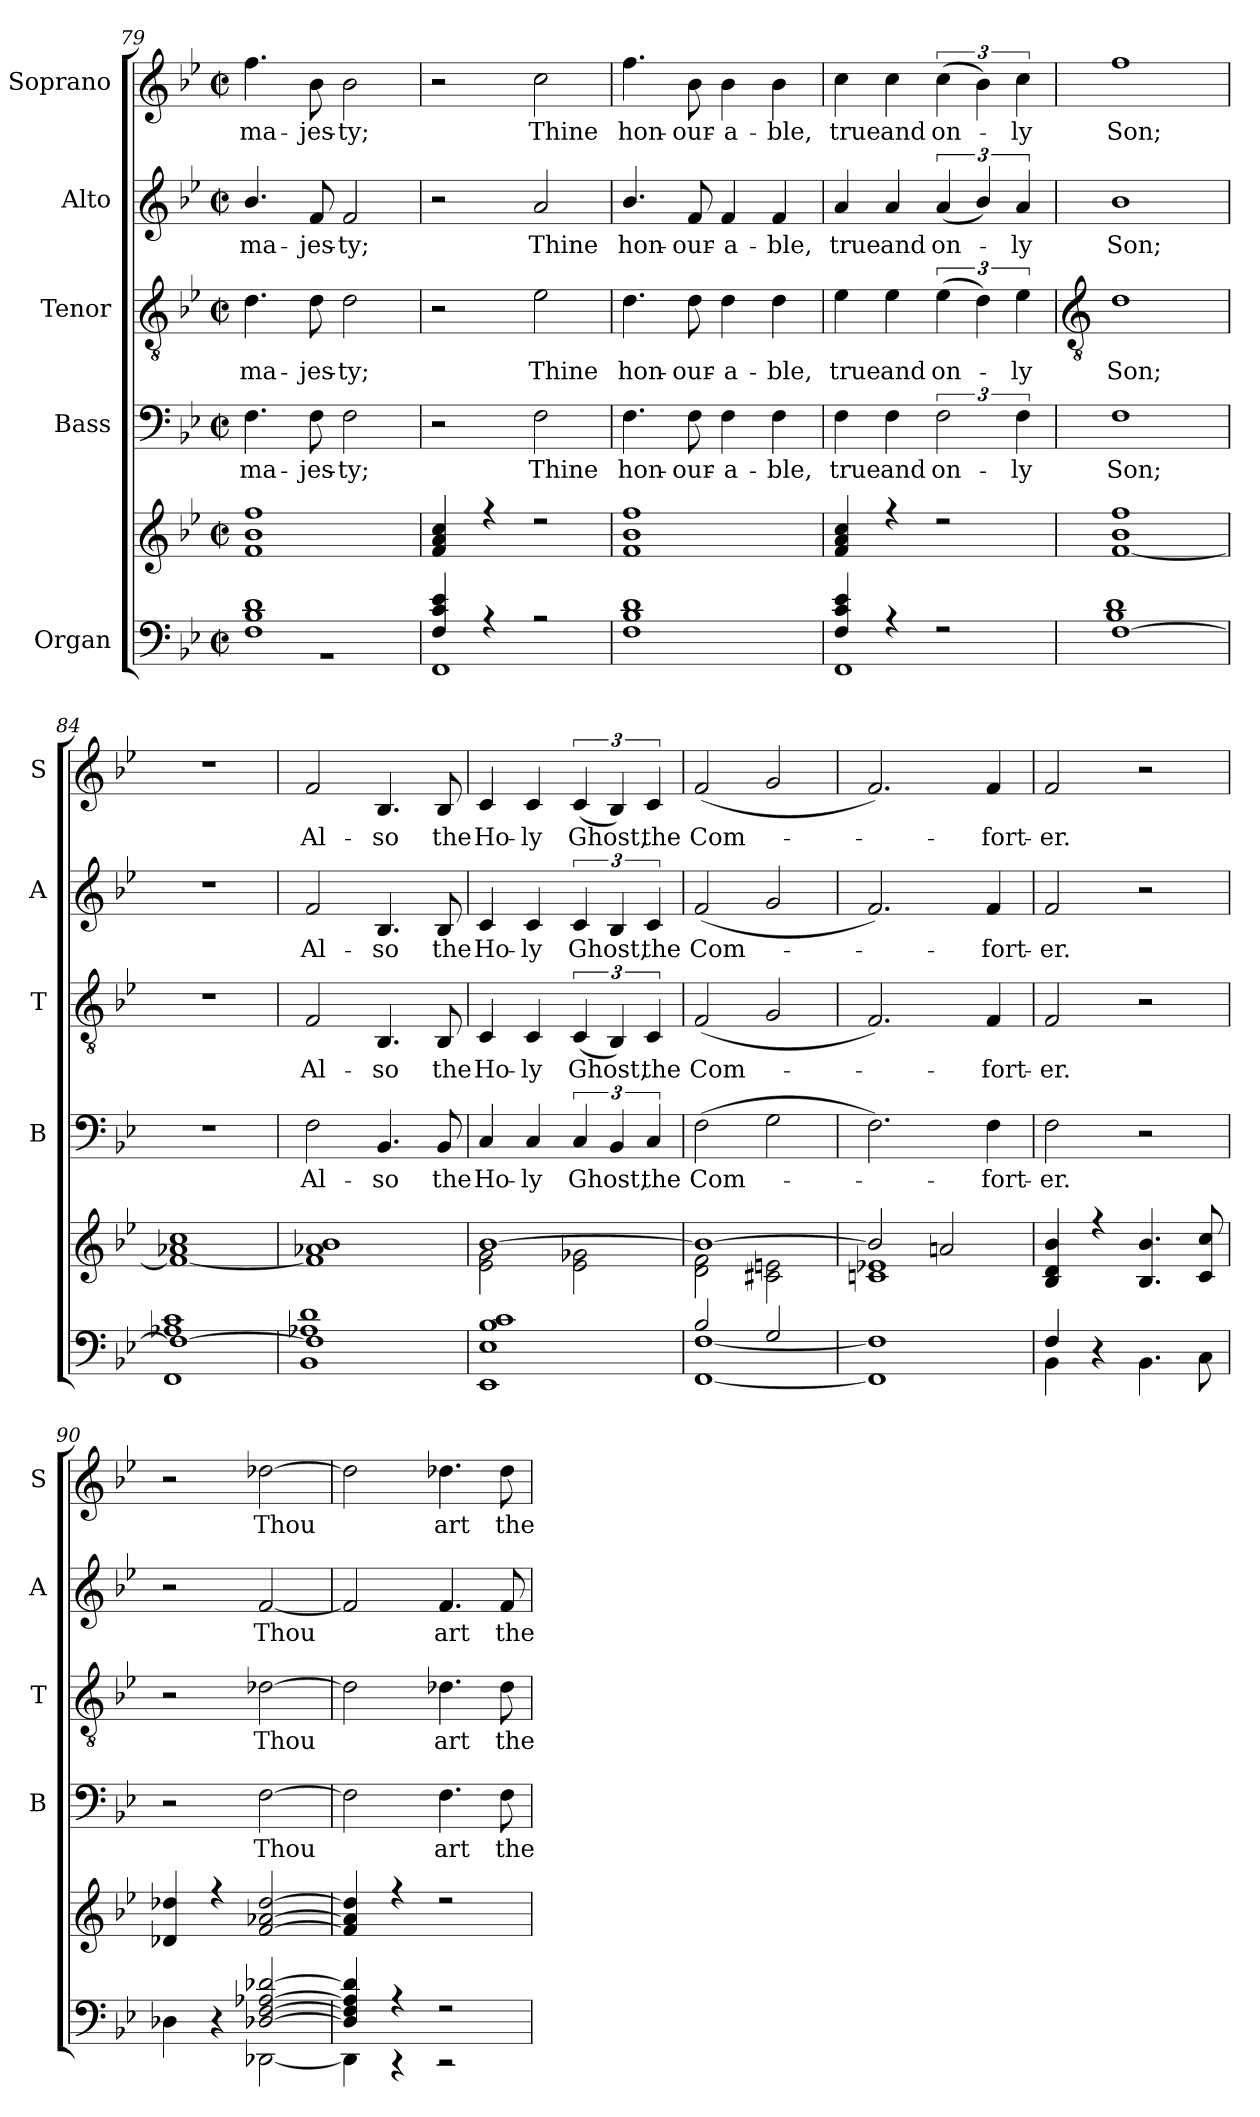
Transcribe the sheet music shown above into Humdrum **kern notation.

**kern	**kern	**kern	**text	**kern	**text	**kern	**text	**kern	**text
*part5	*part5	*part4	*part4	*part3	*part3	*part2	*part2	*part1	*part1
*staff6	*staff5	*staff4	*staff4	*staff3	*staff3	*staff2	*staff2	*staff1	*staff1
*I"Organ	*	*I"Bass	*	*I"Tenor	*	*I"Alto	*	*I"Soprano	*
*	*	*I'B	*	*I'T	*	*I'A	*	*I'S	*
*clefF4	*clefG2	*clefF4	*	*clefGv2	*	*clefG2	*	*clefG2	*
*k[b-e-]	*k[b-e-]	*k[b-e-]	*	*k[b-e-]	*	*k[b-e-]	*	*k[b-e-]	*
*B-:	*B-:	*B-:	*	*B-:	*	*B-:	*	*B-:	*
*M2/2	*M2/2	*M2/2	*	*M2/2	*	*M2/2	*	*M2/2	*
*met(c|)	*met(c|)	*met(c|)	*	*met(c|)	*	*met(c|)	*	*met(c|)	*
=79	=79	=79	=79	=79	=79	=79	=79	=79	=79
*^	*^	*	*	*	*	*	*	*	*
!	!	!	!	!	!LO:LY:b	!	!LO:LY:b	!	!LO:LY:b	!	!LO:LY:b
1F/ 1B-/ 1d/	1r	1f 1b- 1ff	1ryy	4.F	ma-	4.d	ma-	4.b-/	ma-	4.ff	ma-
!	!	!	!	!	!LO:LY:b	!	!LO:LY:b	!	!LO:LY:b	!	!LO:LY:b
.	.	.	.	8F	-jes-	8d	-jes-	8f	-jes-	8b-	-jes-
!	!	!	!	!	!LO:LY:b	!	!LO:LY:b	!	!LO:LY:b	!	!LO:LY:b
.	.	.	.	2F	-ty;	2d	-ty;	2f	-ty;	2b-	-ty;
=80	=80	=80	=80	=80	=80	=80	=80	=80	=80	=80	=80
4F/ 4c/ 4e-/	1FF\	4f 4a 4cc	1ryy	2r	.	2r	.	2r	.	2r	.
4r	.	4r	.	.	.	.	.	.	.	.	.
!	!	!	!	!	!LO:LY:b	!	!LO:LY:b	!	!LO:LY:b	!	!LO:LY:b
2r	.	2r	.	2F	Thine	2e-	Thine	2a	Thine	2cc	Thine
=81	=81	=81	=81	=81	=81	=81	=81	=81	=81	=81	=81
!	!	!	!	!	!LO:LY:b	!	!LO:LY:b	!	!LO:LY:b	!	!LO:LY:b
1B-/ 1d/	1F\	1f 1b- 1ff	1ryy	4.F	hon-	4.d	hon-	4.b-/	hon-	4.ff	hon-
!	!	!	!	!	!LO:LY:b	!	!LO:LY:b	!	!LO:LY:b	!	!LO:LY:b
.	.	.	.	8F	-our-	8d	-our-	8f	-our-	8b-	-our-
!	!	!	!	!	!LO:LY:b	!	!LO:LY:b	!	!LO:LY:b	!	!LO:LY:b
.	.	.	.	4F	-a-	4d	-a-	4f	-a-	4b-	-a-
!	!	!	!	!	!LO:LY:b	!	!LO:LY:b	!	!LO:LY:b	!	!LO:LY:b
.	.	.	.	4F	-ble,	4d	-ble,	4f	-ble,	4b-	-ble,
=82	=82	=82	=82	=82	=82	=82	=82	=82	=82	=82	=82
!	!	!	!	!	!LO:LY:b	!	!LO:LY:b	!	!LO:LY:b	!	!LO:LY:b
4F/ 4c/ 4e-/	1FF\	4f 4a 4cc	1ryy	4F	true	4e-	true	4a	true	4cc	true
!	!	!	!	!	!LO:LY:b	!	!LO:LY:b	!	!LO:LY:b	!	!LO:LY:b
4r	.	4r	.	4F	and	4e-	and	4a	and	4cc	and
!	!	!	!	!	!LO:LY:b	!	!LO:LY:b	!	!LO:LY:b	!	!LO:LY:b
2r	.	2r	.	3F	on-	(>6e-	on-	(<6a	on-	(>6cc	on-
.	.	.	.	.	.	6d)	.	6b-/)	.	6b-)	.
!	!	!	!	!	!LO:LY:b	!	!LO:LY:b	!	!LO:LY:b	!	!LO:LY:b
.	.	.	.	6F	-ly	6e-	ly	6a	ly	6cc	ly
!!LO:LB:g=z
=83	=83	=83	=83	=83	=83	=83	=83	=83	=83	=83	=83
*	*	*	*	*	*	*clefGv2	*	*	*	*	*
!	!	!	!	!	!LO:LY:b	!	!LO:LY:b	!	!LO:LY:b	!	!LO:LY:b
[1F/	1B-\ 1d\	1b- 1ff	[1f/	1F	Son;	1d	Son;	1b-	Son;	1ff	Son;
=84	=84	=84	=84	=84	=84	=84	=84	=84	=84	=84	=84
1F/_	1FF\ 1A-X\ 1c\	1a-X 1cc	1f/_	1r	.	1r	.	1r	.	1r	.
=85	=85	=85	=85	=85	=85	=85	=85	=85	=85	=85	=85
!	!	!	!	!	!LO:LY:b	!	!LO:LY:b	!	!LO:LY:b	!	!LO:LY:b
1F/]	1BB-\ 1A-X\ 1d\	1a-X 1b-	1f/]	2F	Al-	2F	Al-	2f	Al-	2f	Al-
!	!	!	!	!	!LO:LY:b	!	!LO:LY:b	!	!LO:LY:b	!	!LO:LY:b
.	.	.	.	4.BB-	-so	4.BB-	-so	4.B-	-so	4.B-	-so
!	!	!	!	!	!LO:LY:b	!	!LO:LY:b	!	!LO:LY:b	!	!LO:LY:b
.	.	.	.	8BB-	the	8BB-	the	8B-	the	8B-	the
=86	=86	=86	=86	=86	=86	=86	=86	=86	=86	=86	=86
!	!	!	!	!	!LO:LY:b	!	!LO:LY:b	!	!LO:LY:b	!	!LO:LY:b
1B-/ 1c/	1EE-\ 1E-\	[1b-	2e-\ 2g\	4C	Ho-	4C	Ho-	4c	Ho-	4c	Ho-
!	!	!	!	!	!LO:LY:b	!	!LO:LY:b	!	!LO:LY:b	!	!LO:LY:b
.	.	.	.	4C	-ly	4C	-ly	4c	-ly	4c	-ly
!	!	!	!	!	!LO:LY:b	!	!LO:LY:b	!	!LO:LY:b	!	!LO:LY:b
.	.	.	2e-\ 2g-X\	6C	Ghost,	(<6C	Ghost,	6c	Ghost,	(<6c	Ghost,
.	.	.	.	6BB-	.	6BB-)	.	6B-	.	6B-)	.
!	!	!	!	!	!LO:LY:b	!	!LO:LY:b	!	!LO:LY:b	!	!LO:LY:b
.	.	.	.	6C	the	6C	the	6c	the	6c	the
=87	=87	=87	=87	=87	=87	=87	=87	=87	=87	=87	=87
!	!	!	!	!	!LO:LY:b	!	!LO:LY:b	!	!LO:LY:b	!	!LO:LY:b
2B-/	[1FF\ [1F\	1b-_	2d\ 2f\	(>2F	Com-	(<2F	Com-	(<2f	Com-	(<2f	Com-
2G/	.	.	2c#X\ 2en\	2G	.	2G	.	2g	.	2g	.
=88	=88	=88	=88	=88	=88	=88	=88	=88	=88	=88	=88
1ryy	1FF\] 1F\]	2b-/]	1cn/ 1e-X/	2.F)	.	2.F)	.	2.f)	.	2.f)	.
.	.	2an	.	.	.	.	.	.	.	.	.
!	!	!	!	!	!LO:LY:b	!	!LO:LY:b	!	!LO:LY:b	!	!LO:LY:b
.	.	.	.	4F	fort-	4F	fort-	4f	fort-	4f	fort-
=89	=89	=89	=89	=89	=89	=89	=89	=89	=89	=89	=89
!	!	!	!	!	!LO:LY:b	!	!LO:LY:b	!	!LO:LY:b	!	!LO:LY:b
4F/	4BB-\	4B- 4d 4b-	1ryy	2F	-er.	2F	-er.	2f	-er.	2f	-er.
4ryy	4r	4r	.	.	.	.	.	.	.	.	.
2ryy	4.BB-\	4.B- 4.b-	.	2r	.	2r	.	2r	.	2r	.
.	8C\	8c 8cc	.	.	.	.	.	.	.	.	.
=90	=90	=90	=90	=90	=90	=90	=90	=90	=90	=90	=90
2ryy	4D-X\	4d-X 4dd-X	1ryy	2r	.	2r	.	2r	.	2r	.
.	4r	4r	.	.	.	.	.	.	.	.	.
!	!	!	!	!	!LO:LY:b	!	!LO:LY:b	!	!LO:LY:b	!	!LO:LY:b
[2D-X/ [2F/ [2A-X/ [2d-X/	[2DD-X\	[2f [2a-X [2dd-	.	[2F	Thou	[2d-X	Thou	[2f	Thou	[2dd-X	Thou
=91	=91	=91	=91	=91	=91	=91	=91	=91	=91	=91	=91
4D-/] 4F/] 4A-/] 4d-/]	4DD-\]	4f] 4a-] 4dd-]	1ryy	2F]	.	2d-]	.	2f]	.	2dd-]	.
4r	4r	4r	.	.	.	.	.	.	.	.	.
!	!	!	!	!	!LO:LY:b	!	!LO:LY:b	!	!LO:LY:b	!	!LO:LY:b
2r	2r	2r	.	4.F	art	4.d-X	art	4.f	art	4.dd-X	art
!	!	!	!	!	!LO:LY:b	!	!LO:LY:b	!	!LO:LY:b	!	!LO:LY:b
.	.	.	.	8F	the	8d-	the	8f	the	8dd-	the
*v	*v	*	*	*	*	*	*	*	*	*	*
*	*v	*v	*	*	*	*	*	*	*	*
=	=	=	=	=	=	=	=	=	=
*-	*-	*-	*-	*-	*-	*-	*-	*-	*-
